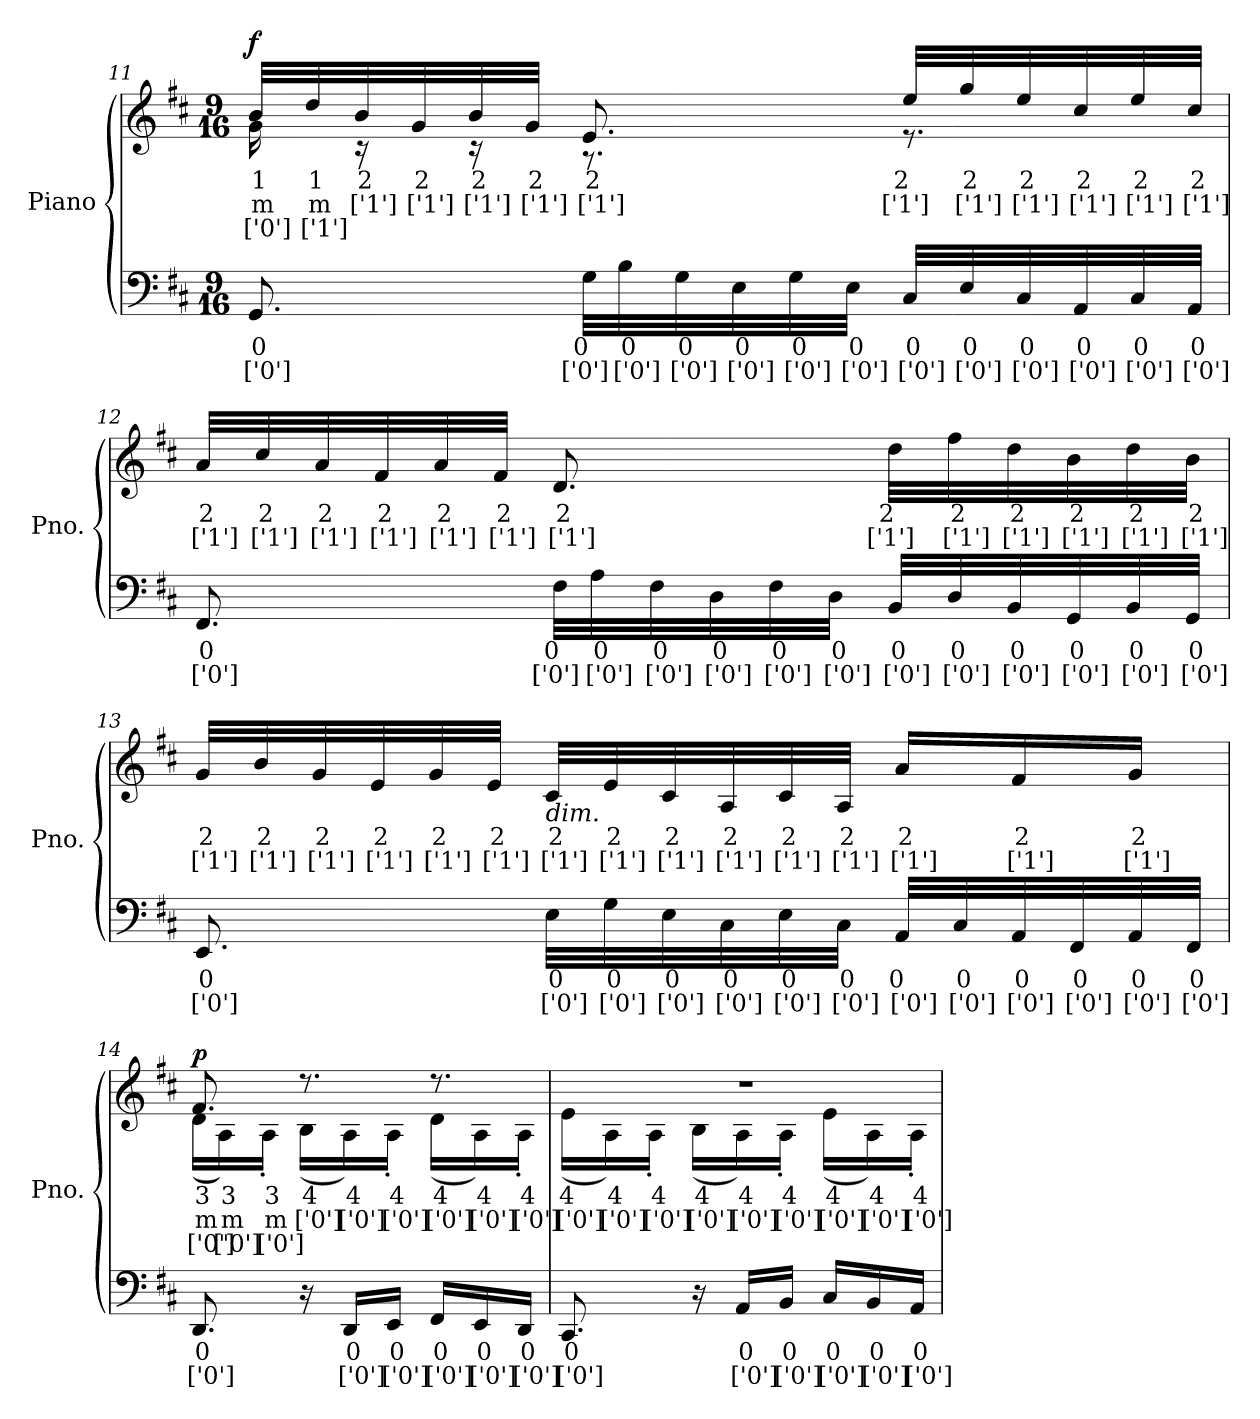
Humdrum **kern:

**kern	**text	**text	**kern	**text	**text	**text	**dynam
*part1	*part1	*part1	*part1	*part1	*part1	*part1	*part1
*staff2	*staff2	*staff2	*staff1	*staff1	*staff1	*staff1	*staff1/2
*I"Piano	*	*	*	*	*	*	*
*I'Pno.	*	*	*	*	*	*	*
*clefF4	*	*	*clefG2	*	*	*	*
*k[f#c#]	*	*	*k[f#c#]	*	*	*	*
*M9/16	*	*	*M9/16	*	*	*	*
=11	=11	=11	=11	=11	=11	=11	=11
*	*	*	*^	*	*	*	*
!	!	!	!	!	!	!	!	!LO:DY:b
8.GGi/	0	['0']	32bj/LLL	16gZ\	1	m	['0']	f
.	.	.	32ddj/	.	1	m	['1']	.
.	.	.	32bj/	16r	2	['1']	.	.
.	.	.	32gj/	.	2	['1']	.	.
.	.	.	32bj/	16r	2	['1']	.	.
.	.	.	32gj/JJJ	.	2	['1']	.	.
32Gi\LLL	0	['0']	8.ej/	8.r	2	['1']	.	.
32Bi\	0	['0']	.	.	.	.	.	.
32Gi\	0	['0']	.	.	.	.	.	.
32Ei\	0	['0']	.	.	.	.	.	.
32Gi\	0	['0']	.	.	.	.	.	.
32Ei\JJJ	0	['0']	.	.	.	.	.	.
32C#i/LLL	0	['0']	32eej/LLL	8.r	2	['1']	.	.
32Ei/	0	['0']	32ggj/	.	2	['1']	.	.
32C#i/	0	['0']	32eej/	.	2	['1']	.	.
32AAi/	0	['0']	32cc#j/	.	2	['1']	.	.
32C#i/	0	['0']	32eej/	.	2	['1']	.	.
32AAi/JJJ	0	['0']	32cc#j/JJJ	.	2	['1']	.	.
*	*	*	*v	*v	*	*	*	*
!!LO:LB:g=z
=12	=12	=12	=12	=12	=12	=12	=12
8.FF#i/	0	['0']	32aj/LLL	2	['1']	.	.
.	.	.	32cc#j/	2	['1']	.	.
.	.	.	32aj/	2	['1']	.	.
.	.	.	32f#j/	2	['1']	.	.
.	.	.	32aj/	2	['1']	.	.
.	.	.	32f#j/JJJ	2	['1']	.	.
32F#i\LLL	0	['0']	8.dj/	2	['1']	.	.
32Ai\	0	['0']	.	.	.	.	.
32F#i\	0	['0']	.	.	.	.	.
32Di\	0	['0']	.	.	.	.	.
32F#i\	0	['0']	.	.	.	.	.
32Di\JJJ	0	['0']	.	.	.	.	.
32BBi/LLL	0	['0']	32ddj\LLL	2	['1']	.	.
32Di/	0	['0']	32ff#j\	2	['1']	.	.
32BBi/	0	['0']	32ddj\	2	['1']	.	.
32GGi/	0	['0']	32bj\	2	['1']	.	.
32BBi/	0	['0']	32ddj\	2	['1']	.	.
32GGi/JJJ	0	['0']	32bj\JJJ	2	['1']	.	.
=13	=13	=13	=13	=13	=13	=13	=13
8.EEi/	0	['0']	32gj/LLL	2	['1']	.	.
.	.	.	32bj/	2	['1']	.	.
.	.	.	32gj/	2	['1']	.	.
.	.	.	32ej/	2	['1']	.	.
.	.	.	32gj/	2	['1']	.	.
.	.	.	32ej/JJJ	2	['1']	.	.
!	!	!	!LO:TX:b:i:t=dim.	!	!	!	!
32Ei\LLL	0	['0']	32c#j/LLL	2	['1']	.	.
32Gi\	0	['0']	32ej/	2	['1']	.	.
32Ei\	0	['0']	32c#j/	2	['1']	.	.
32C#i\	0	['0']	32Aj/	2	['1']	.	.
32Ei\	0	['0']	32c#j/	2	['1']	.	.
32C#i\JJJ	0	['0']	32Aj/JJJ	2	['1']	.	.
32AAi/LLL	0	['0']	16aj/LL	2	['1']	.	.
32C#i/	0	['0']	.	.	.	.	.
32AAi/	0	['0']	16f#j/	2	['1']	.	.
32FF#i/	0	['0']	.	.	.	.	.
32AAi/	0	['0']	16gj/JJ	2	['1']	.	.
32FF#i/JJJ	0	['0']	.	.	.	.	.
=14	=14	=14	=14	=14	=14	=14	=14
*	*	*	*^	*	*	*	*
!	!	!	!	!	!	!	!	!LO:DY:b
8.DDi/	0	['0']	8.f#j/	(<16dZ\LL	3	m	['0']	p
.	.	.	.	16AZ\)	3	m	['0']	.
.	.	.	.	16A'Z\JJ	3	m	['0']	.
16r	.	.	8.r	(<16BZ\LL	4	['0']	.	.
16DDi/LL	0	['0']	.	16AZ\)	4	['0']	.	.
16EEi/JJ	0	['0']	.	16A'Z\JJ	4	['0']	.	.
16FF#i/LL	0	['0']	8.r	(<16dZ\LL	4	['0']	.	.
16EEi/	0	['0']	.	16AZ\)	4	['0']	.	.
16DDi/JJ	0	['0']	.	16A'Z\JJ	4	['0']	.	.
!!LO:LB:g=z	!!
=15	=15	=15	=15	=15	=15	=15	=15	=15
8.CC#i/	0	['0']	16%9r	(<16eZ\LL	4	['0']	.	.
.	.	.	.	16AZ\)	4	['0']	.	.
.	.	.	.	16A'Z\JJ	4	['0']	.	.
16r	.	.	.	(<16BZ\LL	4	['0']	.	.
16AAi/LL	0	['0']	.	16AZ\)	4	['0']	.	.
16BBi/JJ	0	['0']	.	16A'Z\JJ	4	['0']	.	.
16C#i/LL	0	['0']	.	(<16eZ\LL	4	['0']	.	.
16BBi/	0	['0']	.	16AZ\)	4	['0']	.	.
16AAi/JJ	0	['0']	.	16A'Z\JJ	4	['0']	.	.
*	*	*	*v	*v	*	*	*	*
=	=	=	=	=	=	=	=
*-	*-	*-	*-	*-	*-	*-	*-
